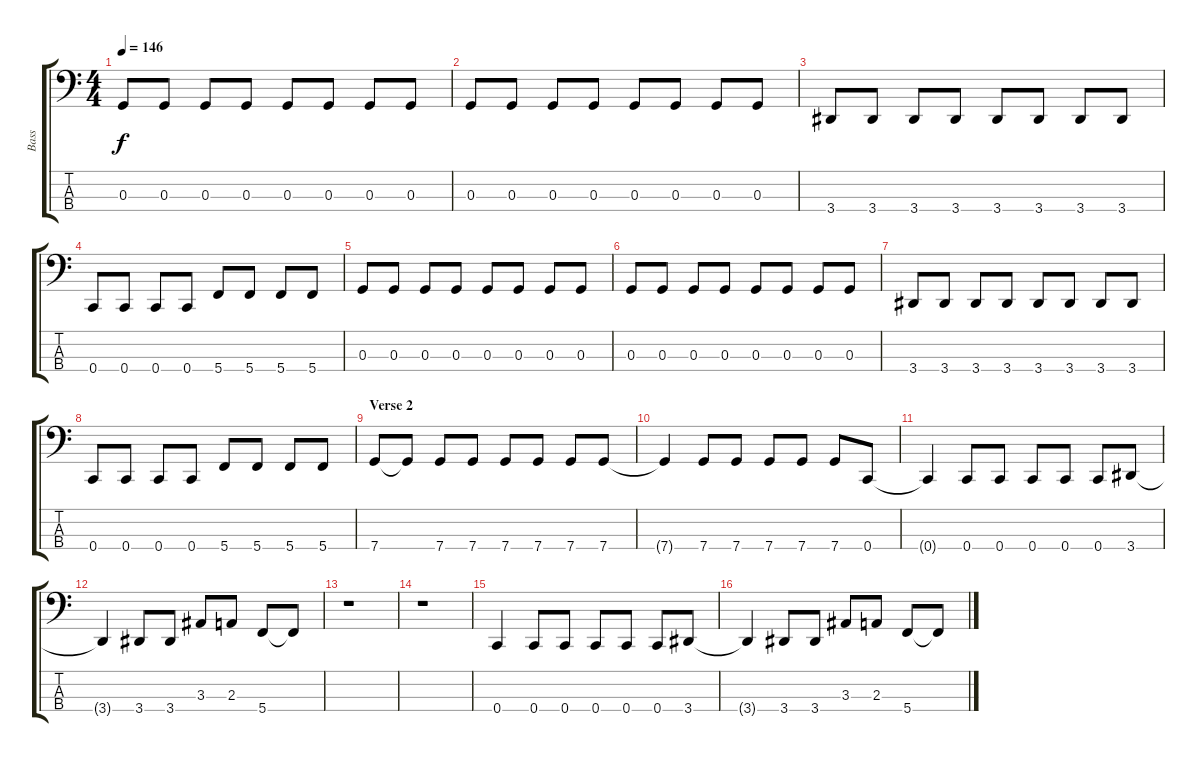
\track ("Bass" "Bass") {instrument electricbassfinger}
\staff {score tabs}
\tuning (F2 C2 G1 C1) {hide}
\ts (4 4)
\tempo 146
\clef f4
\ks c
0.3.8{dy f} 0.3.8 0.3.8 0.3.8 0.3.8 0.3.8 0.3.8 0.3.8 |
0.3.8 0.3.8 0.3.8 0.3.8 0.3.8 0.3.8 0.3.8 0.3.8 |
3.4.8 3.4.8 3.4.8 3.4.8 3.4.8 3.4.8 3.4.8 3.4.8 |
0.4.8 0.4.8 0.4.8 0.4.8 5.4.8 5.4.8 5.4.8 5.4.8 |
0.3.8 0.3.8 0.3.8 0.3.8 0.3.8 0.3.8 0.3.8 0.3.8 |
0.3.8 0.3.8 0.3.8 0.3.8 0.3.8 0.3.8 0.3.8 0.3.8 |
3.4.8 3.4.8 3.4.8 3.4.8 3.4.8 3.4.8 3.4.8 3.4.8 |
0.4.8 0.4.8 0.4.8 0.4.8 5.4.8 5.4.8 5.4.8 5.4.8 |
\section ("" "Verse 2")
7.4.8 7.4{t}.8 7.4.8 7.4.8 7.4.8 7.4.8 7.4.8 7.4.8 |
7.4{t}.4 7.4.8 7.4.8 7.4.8 7.4.8 7.4.8 0.4.8 |
0.4{t}.4 0.4.8 0.4.8 0.4.8 0.4.8 0.4.8 3.4.8 |
3.4{t}.4 3.4.8 3.4.8 3.3.8 2.3.8 5.4.8 5.4{t}.8 |
r.1 |
r.1 |
0.4.4 0.4.8 0.4.8 0.4.8 0.4.8 0.4.8 3.4.8 |
3.4{t}.4 3.4.8 3.4.8 3.3.8 2.3.8 5.4.8 5.4{t}.8
